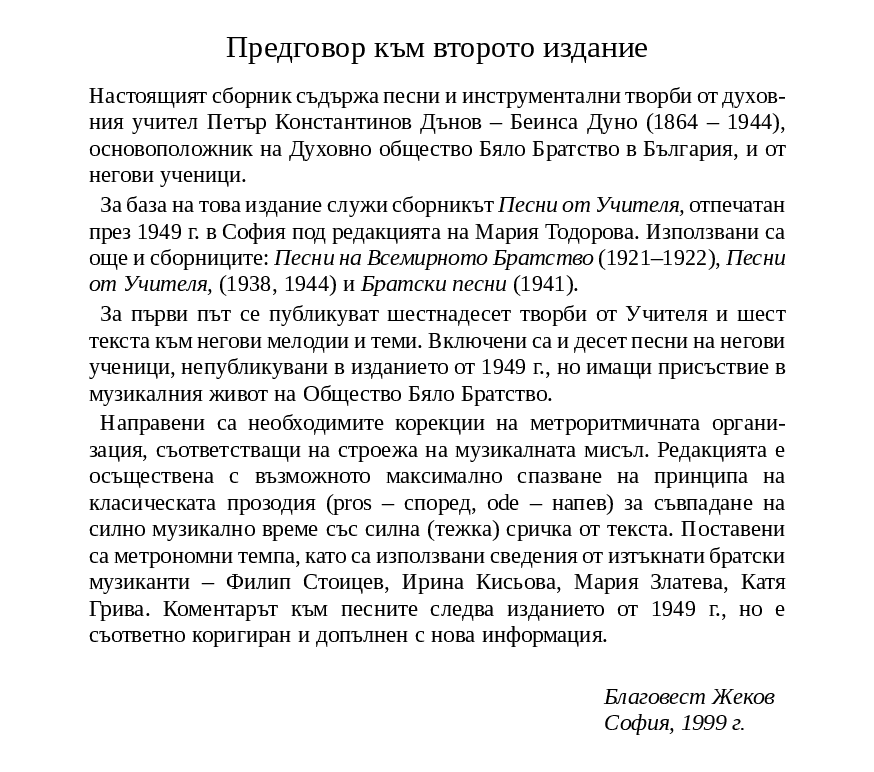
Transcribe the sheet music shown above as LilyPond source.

\version "2.24.4"

% include paper part and global functions
\include "include/globals.ily"

\bookpart {
  \paper {
    print-all-headers = ##t
    print-page-number = ##f
    print-first-page-number = ##f
    page-number-type = #'roman-upper


    % put page numbers on the bottom
    oddHeaderMarkup = \markup {

      \fill-line {
        """"
        \if \should-print-page-number  \abs-fontsize #9 {
          \fromproperty #'page:page-number-string

        }
      }
    }
    evenHeaderMarkup = \markup {

      \fill-line {
        \if \should-print-page-number \abs-fontsize #9 {
          \fromproperty #'page:page-number-string
          ""
        }
      }
    }

    oddFooterMarkup = \markup ""

    evenFooterMarkup = ""
    left-margin = 1.5\cm
    right-margin = 1.5\cm
    top-margin = 1\cm
    bottom-margin = 1.2\cm
    ragged-bottom = ##t % do not spread the staves to fill the whole vertical space
    top-markup-spacing.basic-distance = 8\mm
    top-system-spacing.basic-distance = 10\mm

    % change distance between staves
    system-system-spacing =
    #'((basic-distance . 16)
       (minimum-distance . 6)
       (padding . 1)
       (stretchability . 12))
  }

  \tocItem \markup "Предговор към второто издание"
  \markup \abs-fontsize #15  { \fill-line {"Предговор към второто издание"} }

  \markup \abs-fontsize #11 {
    \vspace #1.5  \override #'(baseline-skip . 3.4)
    \justify {

      Настоящият сборник съдържа песни и инструментални
      творби от духов- ния учител Петър Константинов Дънов – Беинса
      Дуно (1864 – 1944), основоположник на Духовно общество Бяло
      Братство в България, и от негови ученици.
    }
  }
  \markup \abs-fontsize #11 {
    \vspace #0.9  \override #'(baseline-skip . 3.4)
    \justify {
      \hspace #1.5
      За база на това издание служи сборникът \italic"Песни" \italic"от" \italic"Учителя,"
      отпечатан през 1949 г. в София под редакцията на Мария
      Тодорова. Използвани са още и сборниците: \italic"Песни" \italic"на" \italic"Всемирното"
      \italic"Братство" (1921–1922),  \italic"Песни" \italic"от" \italic"Учителя," (1938, 1944) и \italic"Братски"
      \italic"песни" (1941).
    }
  }

  \markup \abs-fontsize #11 {
    \vspace #0.9  \override #'(baseline-skip . 3.4)
    \justify {
      \hspace #1.5

      За първи път се публикуват шестнадесет творби от Учителя
      и шест текста към негови мелодии и теми. Включени са и десет
      песни на негови ученици, непубликувани в изданието от 1949
      г., но имащи присъствие в музикалния живот на Общество Бяло
      Братство.
    }
  }
  \markup \abs-fontsize #11 {
    \vspace #0.9  \override #'(baseline-skip . 3.4)
    \justify {
      \hspace #1.5
      Направени са необходимите корекции на метроритмичната
      органи- зация, съответстващи на строежа на музикалната мисъл.
      Редакцията е осъществена с възможното максимално спазване на
      принципа на класическата прозодия (рrоs – според, оdе – напев)
      за съвпадане на силно музикално време със силна (тежка) сричка
      от текста. Поставени са метрономни темпа, като са използвани
      сведения от изтъкнати братски музиканти – Филип Стоицев,
      Ирина Кисьова, Мария Златева, Катя Грива. Коментарът към
      песните следва изданието от 1949 г., но е съответно коригиран и
      допълнен с нова информация.
    }
  }



  \markup \abs-fontsize #11 \raise #0 \override #'(baseline-skip . 3.4) {
    \column {
      \line {"  "}
      \line {"  "}
      \fill-line { "" ""  \italic {"Благовест Жеков  "} }
      \fill-line { "" ""  \italic {"София, 1999 г.       "} }
    }
  }


} % bookpart



% Più mosso
% „Weiße Bruderschaft“
